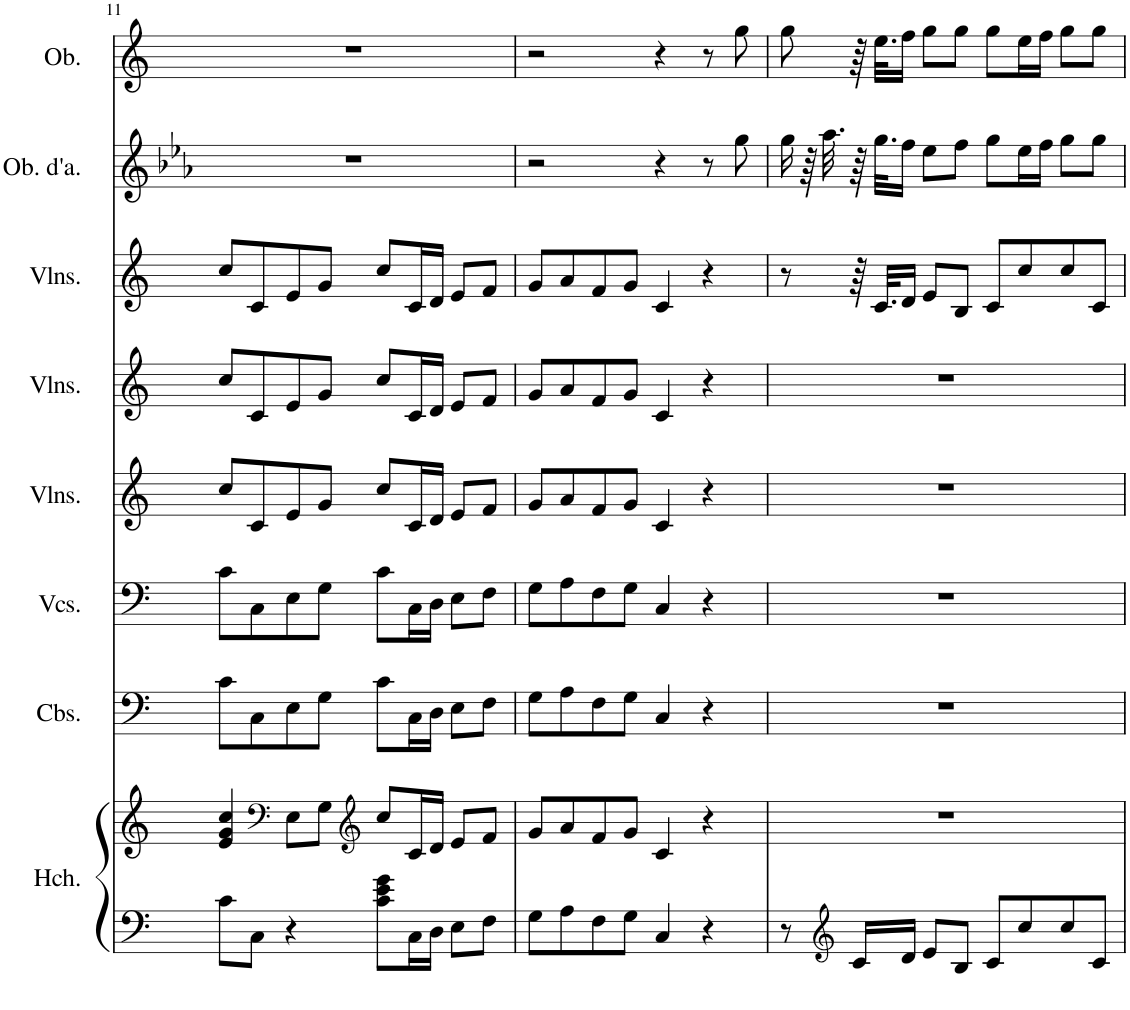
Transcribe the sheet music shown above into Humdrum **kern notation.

**kern	**kern	**kern	**kern	**kern	**kern	**kern	**kern	**kern
*part8	*part8	*part7	*part6	*part5	*part4	*part3	*part2	*part1
*staff9	*staff8	*staff7	*staff6	*staff5	*staff4	*staff3	*staff2	*staff1
*I"Harpsichord, Harpsichord	*	*I"Contrabasses, Double Bass	*I"Violoncellos, Cello	*I"Violins, Viola	*I"Violins, Violin II	*I"Violins, Violin I	*I"Oboe d'amore	*I"Oboe
*I'Hch.	*	*I'Cbs.	*I'Vcs.	*I'Vlns.	*I'Vlns.	*I'Vlns.	*I'Ob. d'a.	*I'Ob.
!!LO:PB:g=z
*clefF4	*clefG2	*clefF4	*clefF4	*clefG2	*clefG2	*clefG2	*clefG2	*clefG2
*	*	*Trd7c12	*	*	*	*	*Trd2c3	*
*k[]	*k[]	*k[]	*k[]	*k[]	*k[]	*k[]	*k[b-e-a-]	*k[]
*M4/4	*M4/4	*M4/4	*M4/4	*M4/4	*M4/4	*M4/4	*M4/4	*M4/4
=11	=11	=11	=11	=11	=11	=11	=11	=11
8c\L	4e/ 4g/ 4cc/	8c\L	8c\L	8cc/L	8cc/L	8cc/L	1r	1r
8C\J	.	8C\	8C\	8c/	8c/	8c/	.	.
*	*clefF4	*	*	*	*	*	*	*
4r	8E\L	8E\	8E\	8e/	8e/	8e/	.	.
.	8G\J	8G\J	8G\J	8g/J	8g/J	8g/J	.	.
*	*clefG2	*	*	*	*	*	*	*
8c\ 8e\ 8g\L	8cc/L	8c\L	8c\L	8cc/L	8cc/L	8cc/L	.	.
16C\L	16c/L	16C\L	16C\L	16c/L	16c/L	16c/L	.	.
16D\JJ	16d/JJ	16D\JJ	16D\JJ	16d/JJ	16d/JJ	16d/JJ	.	.
8E\L	8e/L	8E\L	8E\L	8e/L	8e/L	8e/L	.	.
8F\J	8f/J	8F\J	8F\J	8f/J	8f/J	8f/J	.	.
=12	=12	=12	=12	=12	=12	=12	=12	=12
8G\L	8g/L	8G\L	8G\L	8g/L	8g/L	8g/L	2r	2r
8A\	8a/	8A\	8A\	8a/	8a/	8a/	.	.
8F\	8f/	8F\	8F\	8f/	8f/	8f/	.	.
8G\J	8g/J	8G\J	8G\J	8g/J	8g/J	8g/J	.	.
4C/	4c/	4C/	4C/	4c/	4c/	4c/	4r	4r
4r	4r	4r	4r	4r	4r	4r	8r	8r
.	.	.	.	.	.	.	8gg\	8gg\
=13	=13	=13	=13	=13	=13	=13	=13	=13
8r	1r	1r	1r	1r	1r	8r	16gg\	8gg\
.	.	.	.	.	.	.	64r	.
.	.	.	.	.	.	.	32.aa-\	.
*clefG2	*	*	*	*	*	*	*	*
16c/LL	.	.	.	.	.	64r	64r	64r
.	.	.	.	.	.	32.c/KLL	32.gg\KLL	32.ee\KLL
16d/JJ	.	.	.	.	.	16d/JJ	16ff\JJ	16ff\JJ
8e/L	.	.	.	.	.	8e/L	8ee-\L	8gg\L
8B/J	.	.	.	.	.	8B/J	8ff\J	8gg\J
8c/L	.	.	.	.	.	8c/L	8gg\L	8gg\L
8cc/	.	.	.	.	.	8cc/	16ee-\L	16ee\L
.	.	.	.	.	.	.	16ff\JJ	16ff\JJ
8cc/	.	.	.	.	.	8cc/	8gg\L	8gg\L
8c/J	.	.	.	.	.	8c/J	8gg\J	8gg\J
=	=	=	=	=	=	=	=	=
*-	*-	*-	*-	*-	*-	*-	*-	*-
